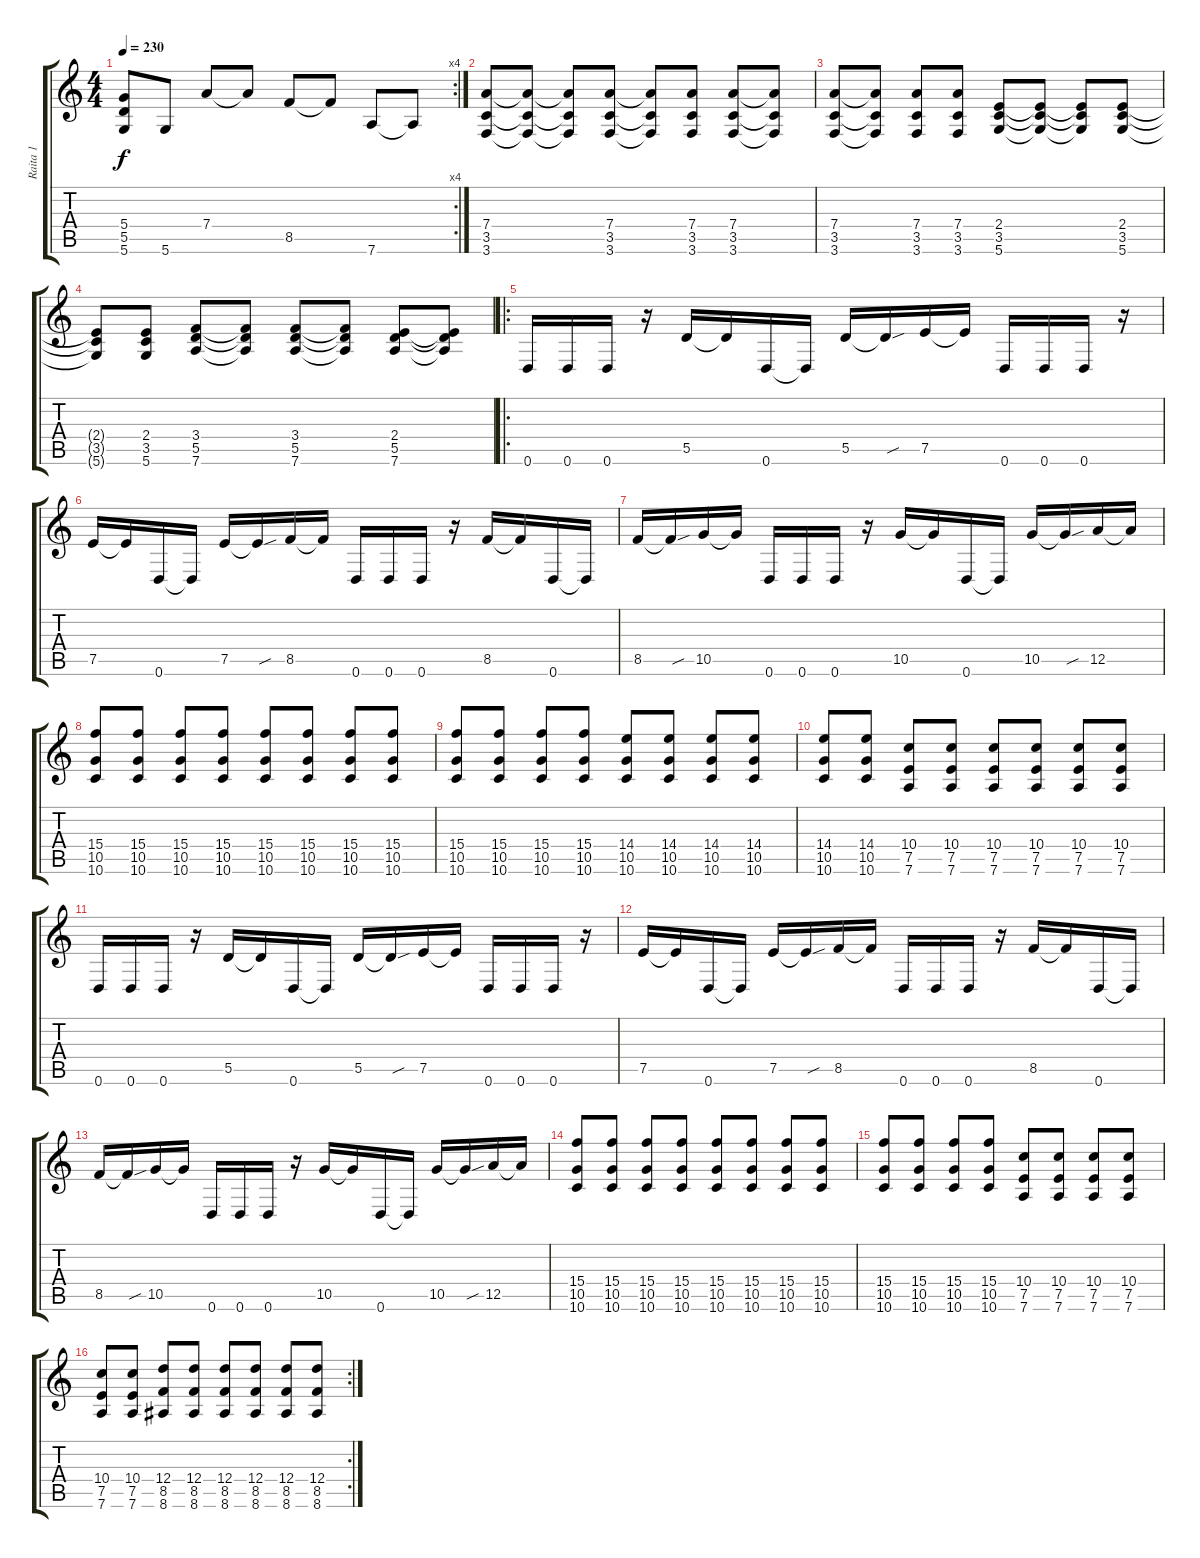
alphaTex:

\track ("Raita 1" "Raita 1") {instrument distortionguitar}
\staff {score tabs}
\tuning (E4 B3 G3 D3 A2 D2) {hide}
\rc 4
\ts (4 4)
\tempo 230
\clef g2
\ks c
(5.4{t} 5.5{t} 5.6{t}).8{dy f} 5.6.8 7.4.8 7.4{t}.8 8.5.8 8.5{t}.8 7.6.8 7.6{t}.8 |
(7.4 3.5 3.6).8 (7.4{t} 3.5{t} 3.6{t}).8 (7.4{t} 3.5{t} 3.6{t}).8 (7.4 3.5 3.6).8 (7.4{t} 3.5{t} 3.6{t}).8 (7.4 3.5 3.6).8 (7.4 3.5 3.6).8 (7.4{t} 3.5{t} 3.6{t}).8 |
(7.4 3.5 3.6).8 (7.4{t} 3.5{t} 3.6{t}).8 (7.4 3.5 3.6).8 (7.4 3.5 3.6).8 (2.4 3.5 5.6).8 (2.4{t} 3.5{t} 5.6{t}).8 (2.4{t} 3.5{t} 5.6{t}).8 (2.4 3.5 5.6).8 |
(2.4{t} 3.5{t} 5.6{t}).8 (2.4 3.5 5.6).8 (3.4 5.5 7.6).8 (3.4{t} 5.5{t} 7.6{t}).8 (3.4 5.5 7.6).8 (3.4{t} 5.5{t} 7.6{t}).8 (2.4 5.5 7.6).8 (2.4{t} 5.5{t} 7.6{t}).8 |
\ro
0.6.16 0.6.16 0.6.16 r.16 5.5.16 5.5{t}.16 0.6.16 0.6{t}.16 5.5.16 5.5{sou t}.16 7.5.16 7.5{t}.16 0.6.16 0.6.16 0.6.16 r.16 |
7.5.16 7.5{t}.16 0.6.16 0.6{t}.16 7.5.16 7.5{sou t}.16 8.5.16 8.5{t}.16 0.6.16 0.6.16 0.6.16 r.16 8.5.16 8.5{t}.16 0.6.16 0.6{t}.16 |
8.5.16 8.5{sou t}.16 10.5.16 10.5{t}.16 0.6.16 0.6.16 0.6.16 r.16 10.5.16 10.5{t}.16 0.6.16 0.6{t}.16 10.5.16 10.5{sou t}.16 12.5.16 12.5{t}.16 |
(15.4 10.5 10.6).8 (15.4 10.5 10.6).8 (15.4 10.5 10.6).8 (15.4 10.5 10.6).8 (15.4 10.5 10.6).8 (15.4 10.5 10.6).8 (15.4 10.5 10.6).8 (15.4 10.5 10.6).8 |
(15.4 10.5 10.6).8 (15.4 10.5 10.6).8 (15.4 10.5 10.6).8 (15.4 10.5 10.6).8 (14.4 10.5 10.6).8 (14.4 10.5 10.6).8 (14.4 10.5 10.6).8 (14.4 10.5 10.6).8 |
(14.4 10.5 10.6).8 (14.4 10.5 10.6).8 (10.4 7.5 7.6).8 (10.4 7.5 7.6).8 (10.4 7.5 7.6).8 (10.4 7.5 7.6).8 (10.4 7.5 7.6).8 (10.4 7.5 7.6).8 |
0.6.16 0.6.16 0.6.16 r.16 5.5.16 5.5{t}.16 0.6.16 0.6{t}.16 5.5.16 5.5{sou t}.16 7.5.16 7.5{t}.16 0.6.16 0.6.16 0.6.16 r.16 |
7.5.16 7.5{t}.16 0.6.16 0.6{t}.16 7.5.16 7.5{sou t}.16 8.5.16 8.5{t}.16 0.6.16 0.6.16 0.6.16 r.16 8.5.16 8.5{t}.16 0.6.16 0.6{t}.16 |
8.5.16 8.5{sou t}.16 10.5.16 10.5{t}.16 0.6.16 0.6.16 0.6.16 r.16 10.5.16 10.5{t}.16 0.6.16 0.6{t}.16 10.5.16 10.5{sou t}.16 12.5.16 12.5{t}.16 |
(15.4 10.5 10.6).8 (15.4 10.5 10.6).8 (15.4 10.5 10.6).8 (15.4 10.5 10.6).8 (15.4 10.5 10.6).8 (15.4 10.5 10.6).8 (15.4 10.5 10.6).8 (15.4 10.5 10.6).8 |
(15.4 10.5 10.6).8 (15.4 10.5 10.6).8 (15.4 10.5 10.6).8 (15.4 10.5 10.6).8 (10.4 7.5 7.6).8 (10.4 7.5 7.6).8 (10.4 7.5 7.6).8 (10.4 7.5 7.6).8 |
\rc 2
(10.4 7.5 7.6).8 (10.4 7.5 7.6).8 (12.4 8.5 8.6).8 (12.4 8.5 8.6).8 (12.4 8.5 8.6).8 (12.4 8.5 8.6).8 (12.4 8.5 8.6).8 (12.4 8.5 8.6).8
